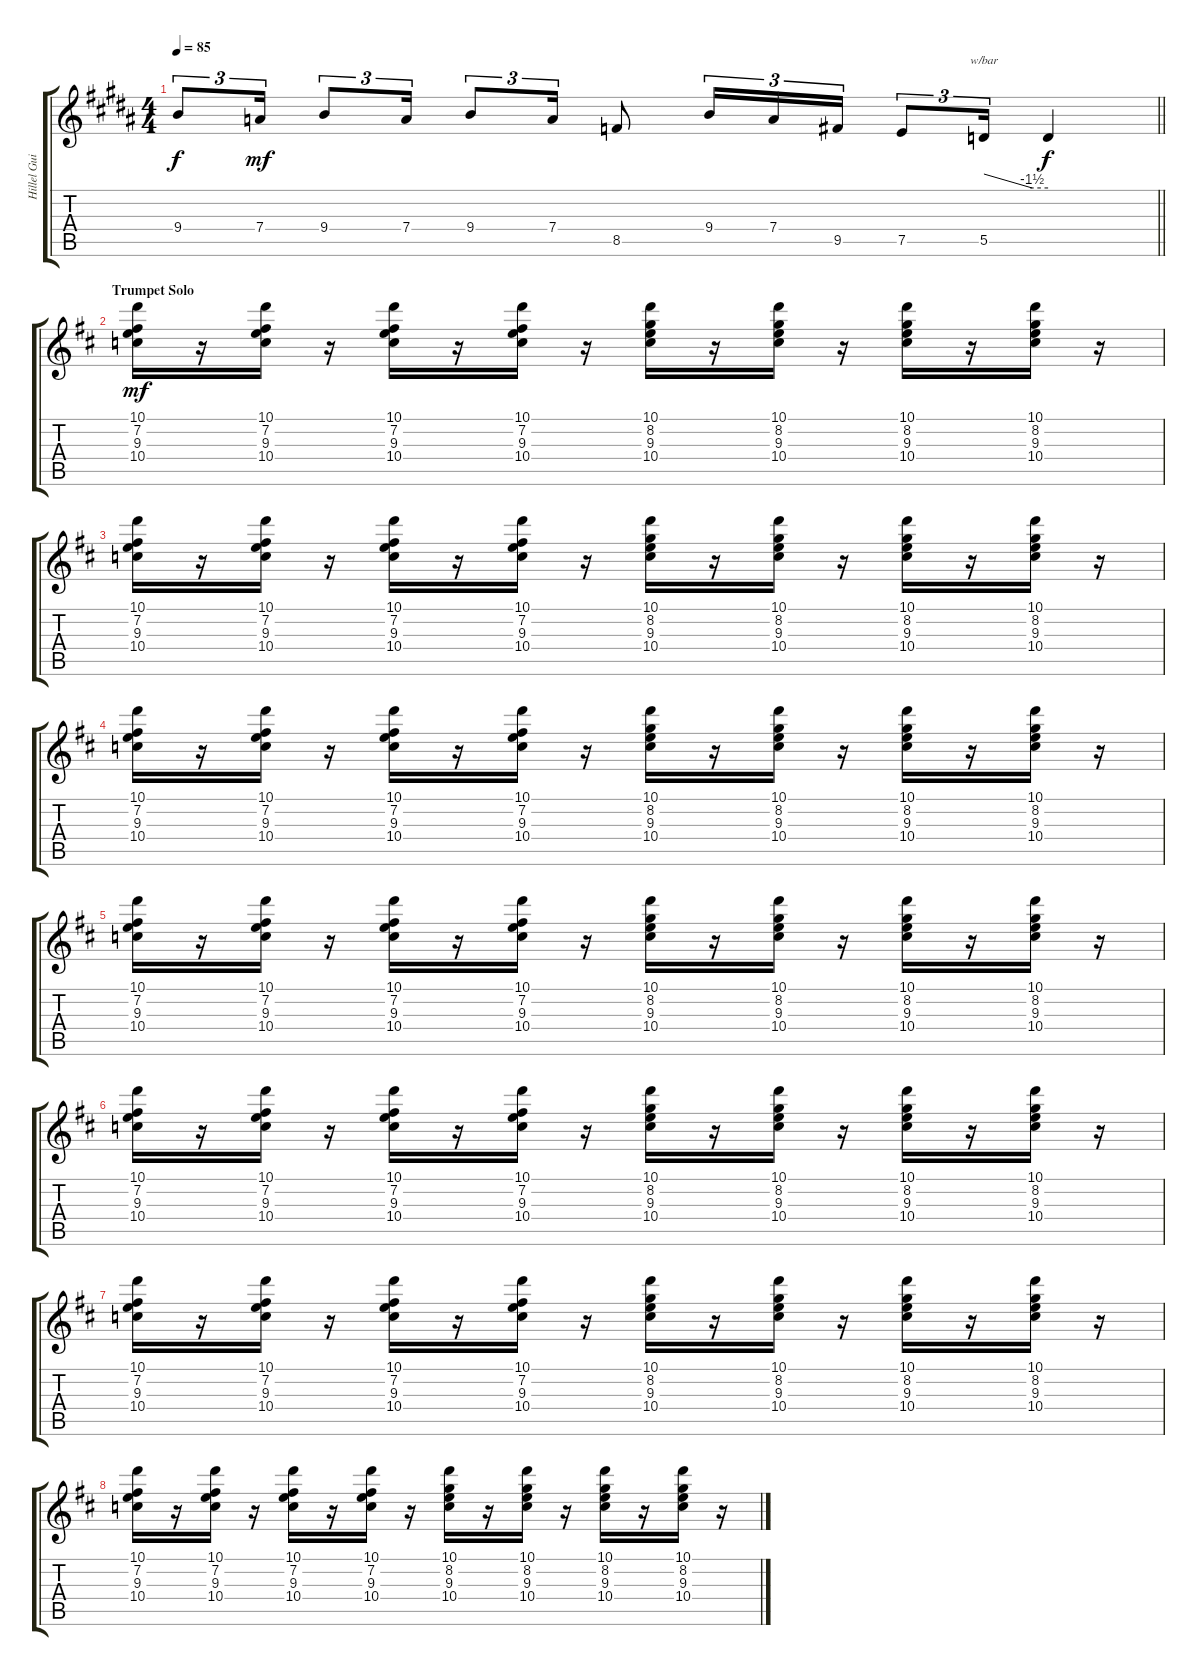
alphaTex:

\track ("Hillel Guitar I (Clean)" "Hillel Gui") {instrument electricguitarclean}
\staff {score tabs}
\tuning (E4 B3 G3 D3 A2 E2) {hide}
\ts (4 4)
\tempo 85
\clef g2
\barLineRight lightlight
\ks b
9.4.8{tu (3 2) dy f} 7.4.16{tu (3 2) dy mf} 9.4.8{tu (3 2)} 7.4.16{tu (3 2)} 9.4.8{tu (3 2)} 7.4.16{tu (3 2)} 8.5.8 9.4.16{tu (3 2)} 7.4.16{tu (3 2)} 9.5.16{tu (3 2)} 7.5.8{tu (3 2)} 5.5.16{tu (3 2) tbe (custom default 0 0 45 -6 60 -6)} 5.5{t}.4{dy f} |
\section ("" "Trumpet Solo")
\ks d
(10.1 7.2 9.3 10.4).16{dy mf} r.16 (10.1 7.2 9.3 10.4).16 r.16 (10.1 7.2 9.3 10.4).16 r.16 (10.1 7.2 9.3 10.4).16 r.16 (10.1 8.2 9.3 10.4).16 r.16 (10.1 8.2 9.3 10.4).16 r.16 (10.1 8.2 9.3 10.4).16 r.16 (10.1 8.2 9.3 10.4).16 r.16 |
(10.1 7.2 9.3 10.4).16 r.16 (10.1 7.2 9.3 10.4).16 r.16 (10.1 7.2 9.3 10.4).16 r.16 (10.1 7.2 9.3 10.4).16 r.16 (10.1 8.2 9.3 10.4).16 r.16 (10.1 8.2 9.3 10.4).16 r.16 (10.1 8.2 9.3 10.4).16 r.16 (10.1 8.2 9.3 10.4).16 r.16 |
(10.1 7.2 9.3 10.4).16 r.16 (10.1 7.2 9.3 10.4).16 r.16 (10.1 7.2 9.3 10.4).16 r.16 (10.1 7.2 9.3 10.4).16 r.16 (10.1 8.2 9.3 10.4).16 r.16 (10.1 8.2 9.3 10.4).16 r.16 (10.1 8.2 9.3 10.4).16 r.16 (10.1 8.2 9.3 10.4).16 r.16 |
(10.1 7.2 9.3 10.4).16 r.16 (10.1 7.2 9.3 10.4).16 r.16 (10.1 7.2 9.3 10.4).16 r.16 (10.1 7.2 9.3 10.4).16 r.16 (10.1 8.2 9.3 10.4).16 r.16 (10.1 8.2 9.3 10.4).16 r.16 (10.1 8.2 9.3 10.4).16 r.16 (10.1 8.2 9.3 10.4).16 r.16 |
(10.1 7.2 9.3 10.4).16 r.16 (10.1 7.2 9.3 10.4).16 r.16 (10.1 7.2 9.3 10.4).16 r.16 (10.1 7.2 9.3 10.4).16 r.16 (10.1 8.2 9.3 10.4).16 r.16 (10.1 8.2 9.3 10.4).16 r.16 (10.1 8.2 9.3 10.4).16 r.16 (10.1 8.2 9.3 10.4).16 r.16 |
(10.1 7.2 9.3 10.4).16 r.16 (10.1 7.2 9.3 10.4).16 r.16 (10.1 7.2 9.3 10.4).16 r.16 (10.1 7.2 9.3 10.4).16 r.16 (10.1 8.2 9.3 10.4).16 r.16 (10.1 8.2 9.3 10.4).16 r.16 (10.1 8.2 9.3 10.4).16 r.16 (10.1 8.2 9.3 10.4).16 r.16 |
(10.1 7.2 9.3 10.4).16 r.16 (10.1 7.2 9.3 10.4).16 r.16 (10.1 7.2 9.3 10.4).16 r.16 (10.1 7.2 9.3 10.4).16 r.16 (10.1 8.2 9.3 10.4).16 r.16 (10.1 8.2 9.3 10.4).16 r.16 (10.1 8.2 9.3 10.4).16 r.16 (10.1 8.2 9.3 10.4).16 r.16
